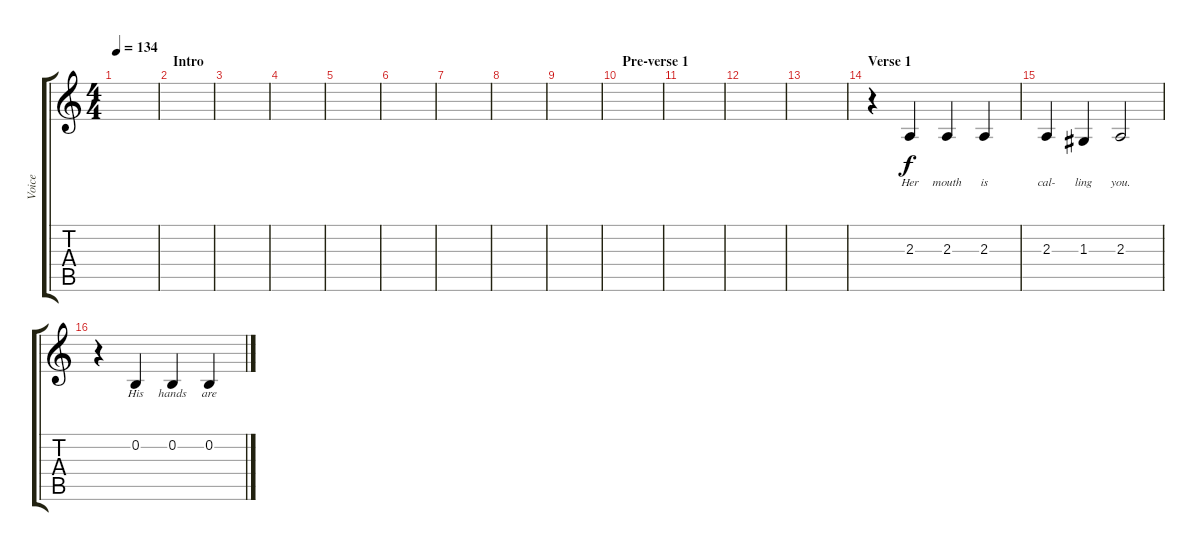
\track ("Voice" "Voice") {instrument clarinet}
\staff {score tabs}
\tuning (E4 B3 G3 D3 A2 E2) {hide}
\ts (4 4)
\tempo 134
\clef g2
\ks c
|
\section ("" "Intro")
|
|
|
|
|
|
|
|
\section ("" "Pre-verse 1")
|
|
|
|
\section ("" "Verse 1")
r.4 2.3.4{lyrics (0 "Her") lyrics (1 "") lyrics (2 "") lyrics (3 "") lyrics (4 "")} 2.3.4{lyrics (0 "mouth") lyrics (1 "") lyrics (2 "") lyrics (3 "") lyrics (4 "")} 2.3.4{lyrics (0 "is") lyrics (1 "") lyrics (2 "") lyrics (3 "") lyrics (4 "")} |
2.3.4{lyrics (0 "cal-") lyrics (1 "") lyrics (2 "") lyrics (3 "") lyrics (4 "")} 1.3.4{lyrics (0 "ling") lyrics (1 "") lyrics (2 "") lyrics (3 "") lyrics (4 "")} 2.3.2{lyrics (0 "you.") lyrics (1 "") lyrics (2 "") lyrics (3 "") lyrics (4 "")} |
r.4 0.2.4{lyrics (0 "His") lyrics (1 "") lyrics (2 "") lyrics (3 "") lyrics (4 "")} 0.2.4{lyrics (0 "hands") lyrics (1 "") lyrics (2 "") lyrics (3 "") lyrics (4 "")} 0.2.4{lyrics (0 "are") lyrics (1 "") lyrics (2 "") lyrics (3 "") lyrics (4 "")}
